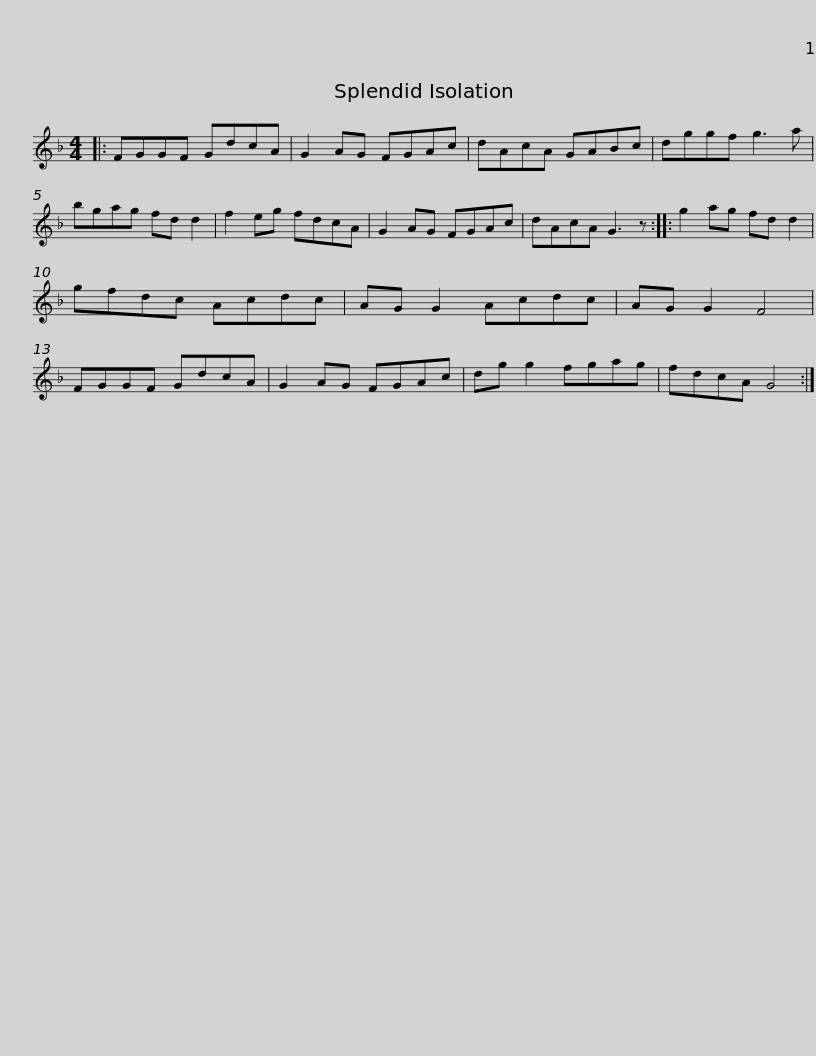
X:1
L:1/8
M:4/4
I:linebreak $
K:F
V:1 treble
V:1
|: FGGF GdcA | G2 AG FGAc | dAcA GABc | dggf g3 a | bgag fd d2 | %5
 f2 eg fdcA |$ G2 AG FGAc | dAcA G3 z :: g2 ag fd d2 | gfdc Acdc | %10
 AG G2 Acdc | AG G2 F4 |$ FGGF GdcA | G2 AG FGAc | dg g2 fgag | %15
 fdcA G4 :| %16
